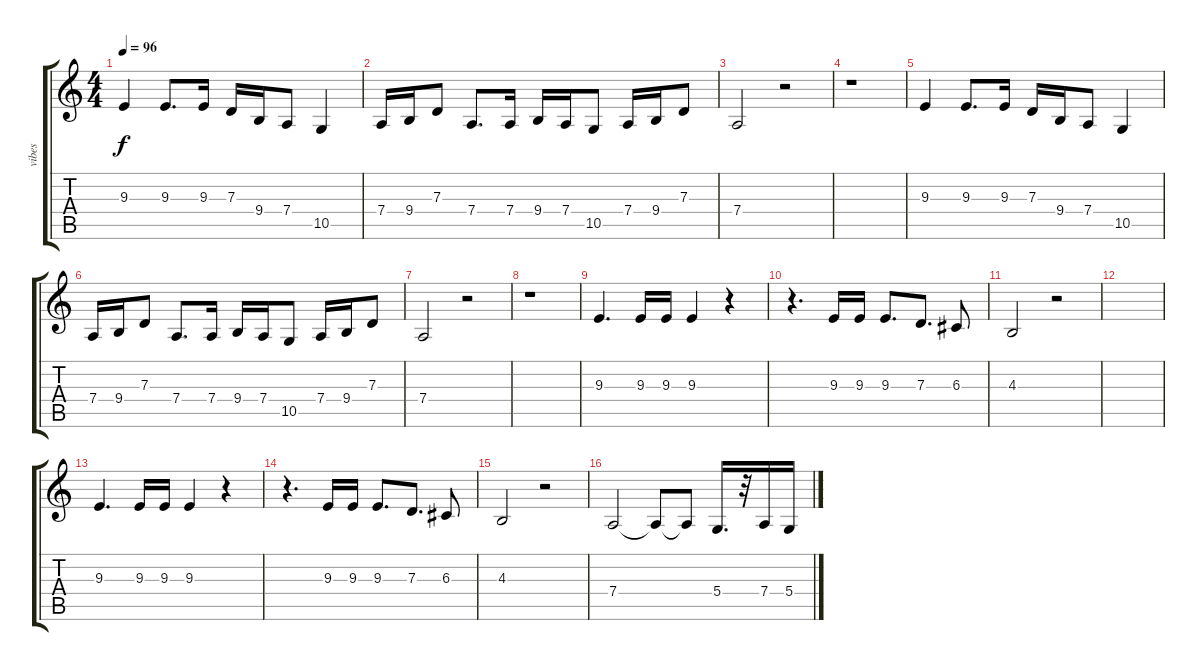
\track ("vibes" "vibes") {instrument vibraphone}
\staff {score tabs}
\tuning (E4 B3 G3 D3 A2 E2) {hide}
\ts (4 4)
\tempo 96
\clef g2
\ks c
9.3.4{dy f instrument vibraphone} 9.3.8{d} 9.3.16 7.3.16 9.4.16 7.4.8 10.5.4 |
7.4.16 9.4.16 7.3.8 7.4.8{d} 7.4.16 9.4.16 7.4.16 10.5.8 7.4.16 9.4.16 7.3.8 |
7.4.2 r.2 |
r.1 |
9.3.4 9.3.8{d} 9.3.16 7.3.16 9.4.16 7.4.8 10.5.4 |
7.4.16 9.4.16 7.3.8 7.4.8{d} 7.4.16 9.4.16 7.4.16 10.5.8 7.4.16 9.4.16 7.3.8 |
7.4.2 r.2 |
r.1 |
9.3.4{d} 9.3.16 9.3.16 9.3.4 r.4 |
r.4{d} 9.3.16 9.3.16 9.3.8{d} 7.3.8{d} 6.3.8 |
4.3.2 r.2 |
|
9.3.4{d} 9.3.16 9.3.16 9.3.4 r.4 |
r.4{d} 9.3.16 9.3.16 9.3.8{d} 7.3.8{d} 6.3.8 |
4.3.2 r.2 |
7.4.2 7.4{t}.8 7.4{t}.8 5.4.16{d} r.32 7.4.16 5.4.16
